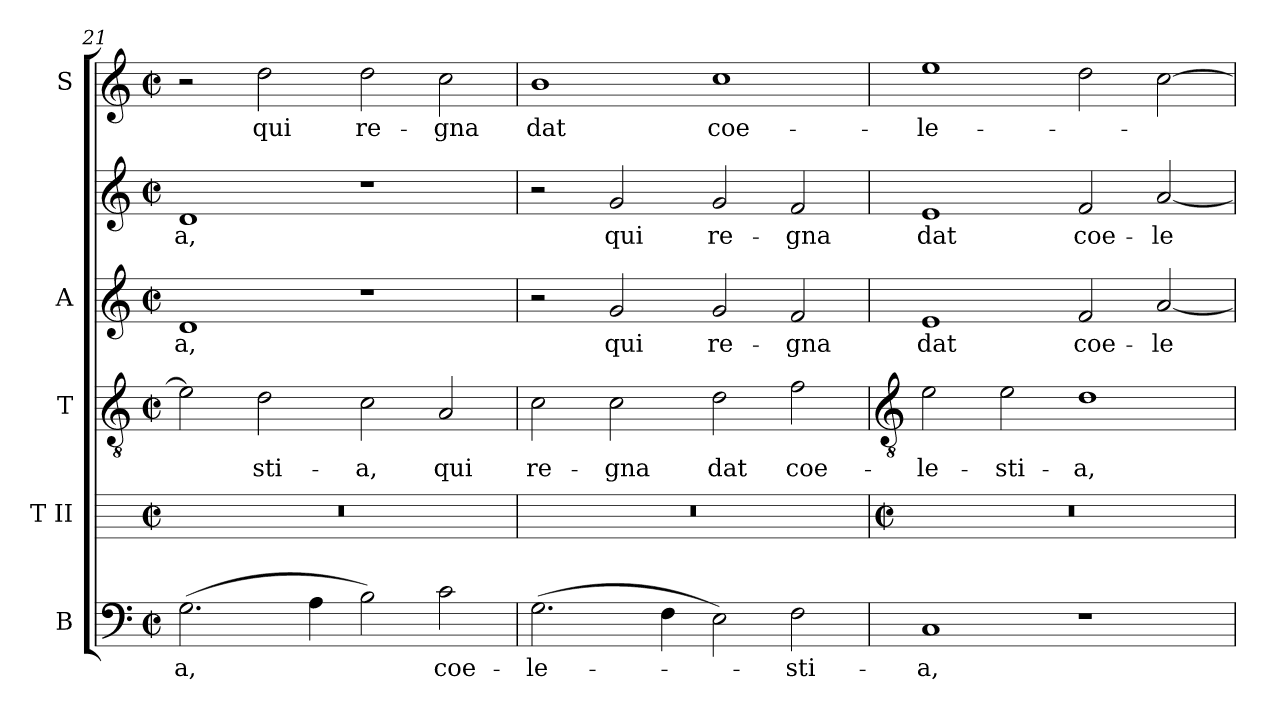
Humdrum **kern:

**kern	**text	**kern	**kern	**text	**kern	**text	**kern	**text	**kern	**text
*part5	*part5	*part4	*part3	*part3	*part2	*part2	*part2	*part2	*part1	*part1
*staff6	*staff6	*staff5	*staff4	*staff4	*staff3	*staff3	*staff2	*staff2	*staff1	*staff1
*I"B	*	*I"T II	*I"T	*	*I"A	*	*	*	*I"S	*
*I'B	*	*I'T II	*I'T	*	*I'A	*	*	*	*I'S	*
*clefF4	*	*	*clefGv2	*	*	*	*clefG2	*	*clefG2	*
*k[]	*	*	*k[]	*	*k[]	*	*k[]	*	*k[]	*
*C:	*	*	*C:	*	*C:	*	*C:	*	*C:	*
*M4/2	*	*M4/2	*M4/2	*	*M4/2	*	*M4/2	*	*M4/2	*
*met(c|)	*	*met(c|)	*met(c|)	*	*met(c|)	*	*met(c|)	*	*met(c|)	*
=21	=21	=21	=21	=21	=21	=21	=21	=21	=21	=21
!	!LO:LY:b	!	!	!	!	!LO:LY:b	!	!LO:LY:b	!	!
(>2.G	-a,	0r	2e]	.	1d	-a,	1d	-a,	2r	.
!	!	!	!	!LO:LY:b	!	!	!	!	!	!LO:LY:b
.	.	.	2d	sti-	.	.	.	.	2dd	qui
4A	.	.	.	.	.	.	.	.	.	.
!	!	!	!	!LO:LY:b	!	!	!	!	!	!LO:LY:b
2B)	.	.	2c	-a,	1r	.	1r	.	2dd	re-
!	!LO:LY:b	!	!	!LO:LY:b	!	!	!	!	!	!LO:LY:b
2c	coe-	.	2A	qui	.	.	.	.	2cc	-gna
=22	=22	=22	=22	=22	=22	=22	=22	=22	=22	=22
!	!LO:LY:b	!	!	!LO:LY:b	!	!	!	!	!	!LO:LY:b
(>2.G	-le-	0r	2c	re-	2r	.	2r	.	1b	dat
!	!	!	!	!LO:LY:b	!	!LO:LY:b	!	!LO:LY:b	!	!
.	.	.	2c	-gna	2g	qui	2g	qui	.	.
4F	.	.	.	.	.	.	.	.	.	.
!	!	!	!	!LO:LY:b	!	!LO:LY:b	!	!LO:LY:b	!	!LO:LY:b
2E)	.	.	2d	dat	2g	re-	2g	re-	1cc	coe-
!	!LO:LY:b	!	!	!LO:LY:b	!	!LO:LY:b	!	!LO:LY:b	!	!
2F	sti-	.	2f	coe-	2f	-gna	2f	-gna	.	.
!!LO:LB:g=z
=23	=23	=23	=23	=23	=23	=23	=23	=23	=23	=23
*	*	*	*clefGv2	*	*	*	*	*	*	*
*	*	*M4/2	*	*	*	*	*	*	*	*
*	*	*met(c|)	*	*	*	*	*	*	*	*
!	!LO:LY:b	!	!	!LO:LY:b	!	!LO:LY:b	!	!LO:LY:b	!	!LO:LY:b
1C	-a,	0r	2e	-le-	1e	dat	1e	dat	1ee	-le-
!	!	!	!	!LO:LY:b	!	!	!	!	!	!
.	.	.	2e	-sti-	.	.	.	.	.	.
!	!	!	!	!LO:LY:b	!	!LO:LY:b	!	!LO:LY:b	!	!
1r	.	.	1d	-a,	2f	coe-	2f	coe-	2dd	.
!	!	!	!	!	!	!LO:LY:b	!	!LO:LY:b	!	!
.	.	.	.	.	[2a	-le-	[2a	-le-	[2cc	.
=	=	=	=	=	=	=	=	=	=	=
*-	*-	*-	*-	*-	*-	*-	*-	*-	*-	*-
